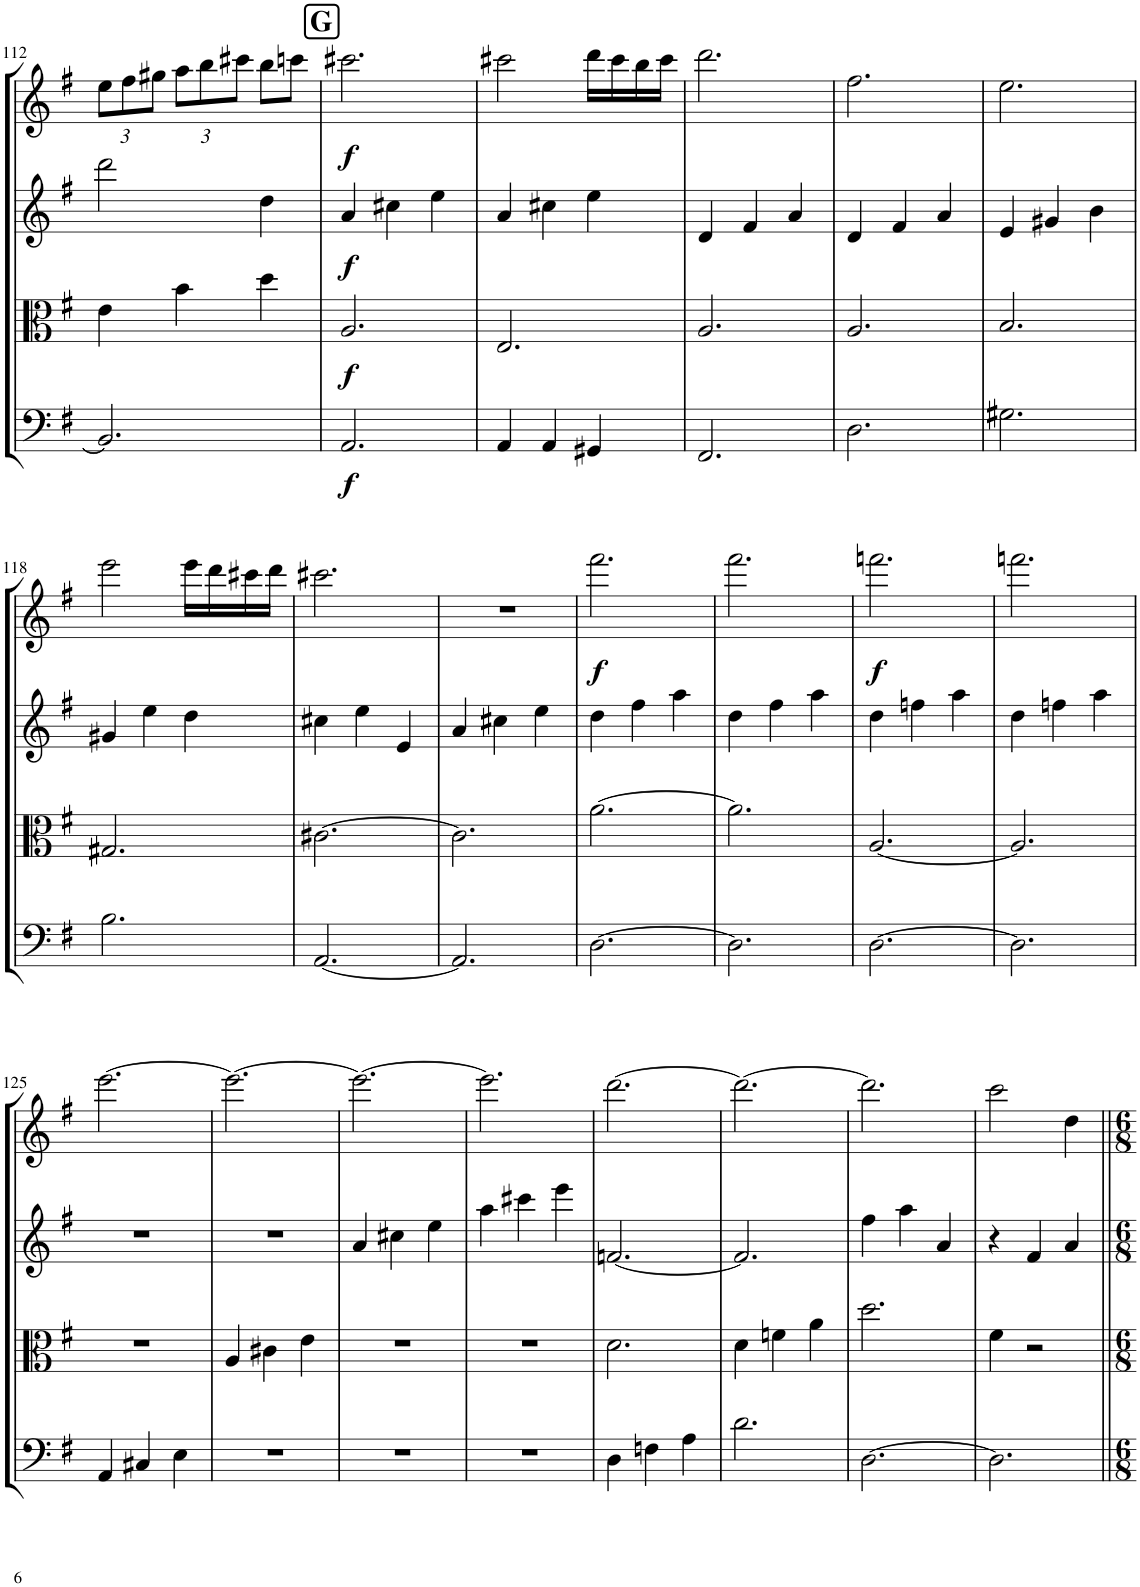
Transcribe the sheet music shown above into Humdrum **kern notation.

**kern	**dynam	**kern	**dynam	**kern	**dynam	**kern	**dynam
*part4	*part4	*part3	*part3	*part2	*part2	*part1	*part1
*staff4	*staff4	*staff3	*staff3	*staff2	*staff2	*staff1	*staff1
*I"Violoncello	*	*I"Viola	*	*I"Violin II	*	*I"Violin I	*
*I'Vc	*	*I'Vla	*	*I'Vln	*	*I'Vln	*
!!LO:PB:g=z
*clefF4	*	*clefC3	*	*clefG2	*	*clefG2	*
*k[f#]	*	*k[f#]	*	*k[f#]	*	*k[f#]	*
*M3/4	*	*M3/4	*	*M3/4	*	*M3/4	*
*	*	*	*	*	*	*Xbrackettup	*
=112	=112	=112	=112	=112	=112	=112	=112
2.BB/]	.	4e\	.	2ddd\	.	12ee\L	.
.	.	.	.	.	.	12ff#\	.
.	.	.	.	.	.	12gg#X\J	.
.	.	4b\	.	.	.	12aa\L	.
.	.	.	.	.	.	12bb\	.
.	.	.	.	.	.	12ccc#X\J	.
.	.	4dd\	.	4dd\	.	8bb\L	.
.	.	.	.	.	.	8cccn\J	.
!!LO:REH:place=s1:a:B:cj:fs=14:t=G
=113	=113	=113	=113	=113	=113	=113	=113
!	!LO:DY:b	!	!LO:DY:b	!	!LO:DY:b	!	!LO:DY:b
2.AA/	f	2.A/	f	4a/	f	2.ccc#X\	f
.	.	.	.	4cc#X\	.	.	.
.	.	.	.	4ee\	.	.	.
=114	=114	=114	=114	=114	=114	=114	=114
4AA/	.	2.E/	.	4a/	.	2ccc#X\	.
4AA/	.	.	.	4cc#X\	.	.	.
4GG#X/	.	.	.	4ee\	.	16ddd\LL	.
.	.	.	.	.	.	16ccc#\	.
.	.	.	.	.	.	16bb\	.
.	.	.	.	.	.	16ccc#\JJ	.
=115	=115	=115	=115	=115	=115	=115	=115
2.FF#/	.	2.A/	.	4d/	.	2.ddd\	.
.	.	.	.	4f#/	.	.	.
.	.	.	.	4a/	.	.	.
=116	=116	=116	=116	=116	=116	=116	=116
2.D\	.	2.A/	.	4d/	.	2.ff#\	.
.	.	.	.	4f#/	.	.	.
.	.	.	.	4a/	.	.	.
=117	=117	=117	=117	=117	=117	=117	=117
2.G#X\	.	2.B/	.	4e/	.	2.ee\	.
.	.	.	.	4g#X/	.	.	.
.	.	.	.	4b\	.	.	.
!!LO:LB:g=z
=118	=118	=118	=118	=118	=118	=118	=118
2.B\	.	2.G#X/	.	4g#X/	.	2eee\	.
.	.	.	.	4ee\	.	.	.
.	.	.	.	4dd\	.	16eee\LL	.
.	.	.	.	.	.	16ddd\	.
.	.	.	.	.	.	16ccc#X\	.
.	.	.	.	.	.	16ddd\JJ	.
=119	=119	=119	=119	=119	=119	=119	=119
[2.AA/	.	[2.c#X\	.	4cc#X\	.	2.ccc#X\	.
.	.	.	.	4ee\	.	.	.
.	.	.	.	4e/	.	.	.
=120	=120	=120	=120	=120	=120	=120	=120
2.AA/]	.	2.c#\]	.	4a/	.	2.r	.
.	.	.	.	4cc#X\	.	.	.
.	.	.	.	4ee\	.	.	.
=121	=121	=121	=121	=121	=121	=121	=121
!	!	!	!	!	!	!	!LO:DY:b
[2.D\	.	[2.a\	.	4dd\	.	2.fff#\	f
.	.	.	.	4ff#\	.	.	.
.	.	.	.	4aa\	.	.	.
=122	=122	=122	=122	=122	=122	=122	=122
2.D\]	.	2.a\]	.	4dd\	.	2.fff#\	.
.	.	.	.	4ff#\	.	.	.
.	.	.	.	4aa\	.	.	.
=123	=123	=123	=123	=123	=123	=123	=123
!	!	!	!	!	!	!	!LO:DY:b
[2.D\	.	[2.A/	.	4dd\	.	2.fffn\	f
.	.	.	.	4ffn\	.	.	.
.	.	.	.	4aa\	.	.	.
=124	=124	=124	=124	=124	=124	=124	=124
2.D\]	.	2.A/]	.	4dd\	.	2.fffn\	.
.	.	.	.	4ffn\	.	.	.
.	.	.	.	4aa\	.	.	.
!!LO:LB:g=z
=125	=125	=125	=125	=125	=125	=125	=125
4AA/	.	2.r	.	2.r	.	[2.eee\	.
4C#X/	.	.	.	.	.	.	.
4E\	.	.	.	.	.	.	.
=126	=126	=126	=126	=126	=126	=126	=126
2.r	.	4A/	.	2.r	.	2.eee\_	.
.	.	4c#X\	.	.	.	.	.
.	.	4e\	.	.	.	.	.
=127	=127	=127	=127	=127	=127	=127	=127
2.r	.	2.r	.	4a/	.	2.eee\_	.
.	.	.	.	4cc#X\	.	.	.
.	.	.	.	4ee\	.	.	.
=128	=128	=128	=128	=128	=128	=128	=128
2.r	.	2.r	.	4aa\	.	2.eee\]	.
.	.	.	.	4ccc#X\	.	.	.
.	.	.	.	4eee\	.	.	.
=129	=129	=129	=129	=129	=129	=129	=129
4D\	.	2.d\	.	[2.fn/	.	[2.ddd\	.
4Fn\	.	.	.	.	.	.	.
4A\	.	.	.	.	.	.	.
=130	=130	=130	=130	=130	=130	=130	=130
2.d\	.	4d\	.	2.f/]	.	2.ddd\_	.
.	.	4fn\	.	.	.	.	.
.	.	4a\	.	.	.	.	.
=131	=131	=131	=131	=131	=131	=131	=131
[2.D\	.	2.dd\	.	4ff#\	.	2.ddd\]	.
.	.	.	.	4aa\	.	.	.
.	.	.	.	4a/	.	.	.
=132	=132	=132	=132	=132	=132	=132	=132
2.D\]	.	4f#\	.	4r	.	2ccc\	.
.	.	2r	.	4f#/	.	.	.
.	.	.	.	4a/	.	4dd\	.
=||	=||	=||	=||	=||	=||	=||	=||
*-	*-	*-	*-	*-	*-	*-	*-
